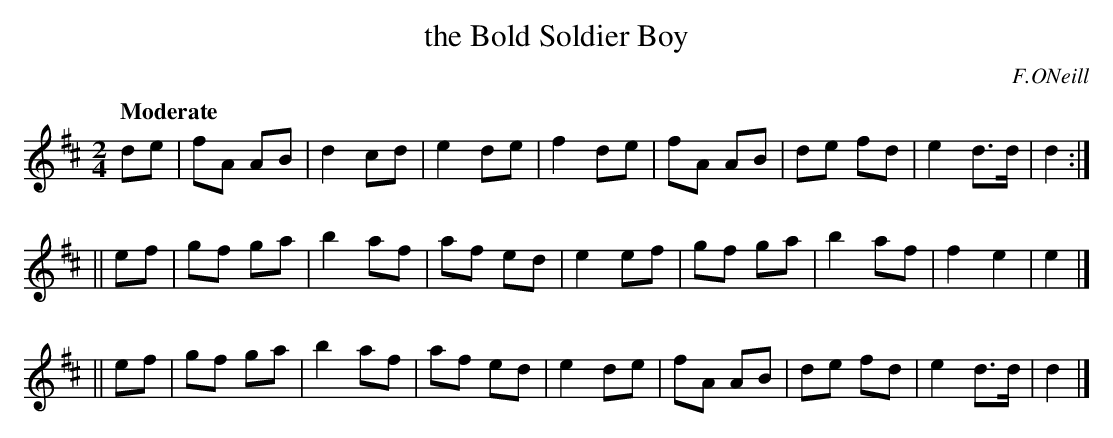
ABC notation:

X:1
T: the Bold Soldier Boy
Q: "Moderate"
O: F.ONeill
M: 2/4
L: 1/8
K: D
de \
| fA AB | d2 cd | e2de | f2de \
| fA AB | de fd | e2 d>d | d2 :|
|| ef \
| gf ga | b2 af | af ed | e2 ef \
| gf ga | b2 af | f2 e2 | e2 |]
|| ef \
| gf ga | b2 af | af ed | e2 de \
| fA AB | de fd | e2 d>d | d2 |]
